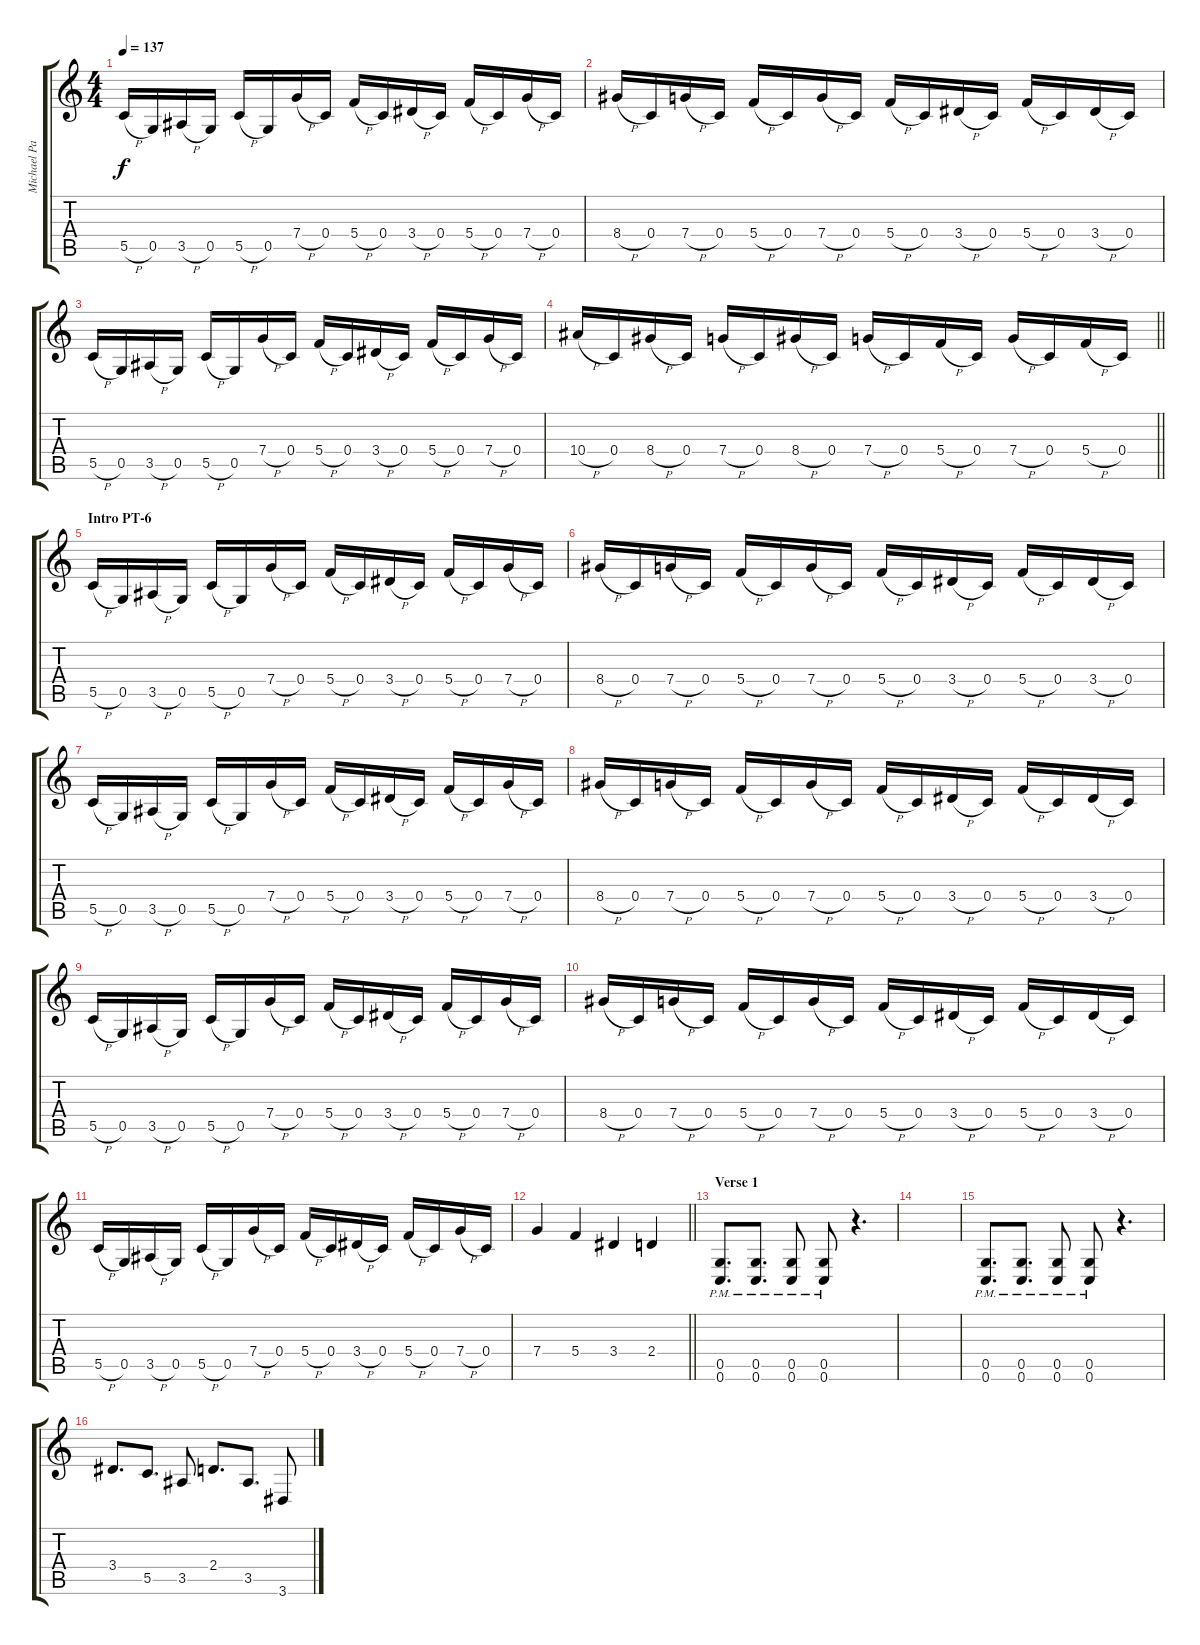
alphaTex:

\track ("Michael Padge (Lead Guitar)" "Michael Pa") {instrument distortionguitar}
\staff {score tabs}
\tuning (D4 A3 F3 C3 G2 C2) {hide}
\ts (4 4)
\tempo 137
\clef g2
\ks c
5.5{h}.16{dy f} 0.5.16 3.5{h}.16 0.5.16 5.5{h}.16 0.5.16 7.4{h}.16 0.4.16 5.4{h}.16 0.4.16 3.4{h}.16 0.4.16 5.4{h}.16 0.4.16 7.4{h}.16 0.4.16 |
8.4{h}.16 0.4.16 7.4{h}.16 0.4.16 5.4{h}.16 0.4.16 7.4{h}.16 0.4.16 5.4{h}.16 0.4.16 3.4{h}.16 0.4.16 5.4{h}.16 0.4.16 3.4{h}.16 0.4.16 |
5.5{h}.16 0.5.16 3.5{h}.16 0.5.16 5.5{h}.16 0.5.16 7.4{h}.16 0.4.16 5.4{h}.16 0.4.16 3.4{h}.16 0.4.16 5.4{h}.16 0.4.16 7.4{h}.16 0.4.16 |
\barLineRight lightlight
10.4{h}.16 0.4.16 8.4{h}.16 0.4.16 7.4{h}.16 0.4.16 8.4{h}.16 0.4.16 7.4{h}.16 0.4.16 5.4{h}.16 0.4.16 7.4{h}.16 0.4.16 5.4{h}.16 0.4.16 |
\section ("" "Intro PT-6")
5.5{h}.16 0.5.16 3.5{h}.16 0.5.16 5.5{h}.16 0.5.16 7.4{h}.16 0.4.16 5.4{h}.16 0.4.16 3.4{h}.16 0.4.16 5.4{h}.16 0.4.16 7.4{h}.16 0.4.16 |
8.4{h}.16 0.4.16 7.4{h}.16 0.4.16 5.4{h}.16 0.4.16 7.4{h}.16 0.4.16 5.4{h}.16 0.4.16 3.4{h}.16 0.4.16 5.4{h}.16 0.4.16 3.4{h}.16 0.4.16 |
5.5{h}.16 0.5.16 3.5{h}.16 0.5.16 5.5{h}.16 0.5.16 7.4{h}.16 0.4.16 5.4{h}.16 0.4.16 3.4{h}.16 0.4.16 5.4{h}.16 0.4.16 7.4{h}.16 0.4.16 |
8.4{h}.16 0.4.16 7.4{h}.16 0.4.16 5.4{h}.16 0.4.16 7.4{h}.16 0.4.16 5.4{h}.16 0.4.16 3.4{h}.16 0.4.16 5.4{h}.16 0.4.16 3.4{h}.16 0.4.16 |
5.5{h}.16 0.5.16 3.5{h}.16 0.5.16 5.5{h}.16 0.5.16 7.4{h}.16 0.4.16 5.4{h}.16 0.4.16 3.4{h}.16 0.4.16 5.4{h}.16 0.4.16 7.4{h}.16 0.4.16 |
8.4{h}.16 0.4.16 7.4{h}.16 0.4.16 5.4{h}.16 0.4.16 7.4{h}.16 0.4.16 5.4{h}.16 0.4.16 3.4{h}.16 0.4.16 5.4{h}.16 0.4.16 3.4{h}.16 0.4.16 |
5.5{h}.16 0.5.16 3.5{h}.16 0.5.16 5.5{h}.16 0.5.16 7.4{h}.16 0.4.16 5.4{h}.16 0.4.16 3.4{h}.16 0.4.16 5.4{h}.16 0.4.16 7.4{h}.16 0.4.16 |
\barLineRight lightlight
7.4.4 5.4.4 3.4.4 2.4.4 |
\section ("" "Verse 1")
(0.5{pm} 0.6{pm}).8{d} (0.5{pm} 0.6{pm}).8{d} (0.5{pm} 0.6{pm}).8 (0.5{pm} 0.6{pm}).8 r.4{d} |
|
(0.5{pm} 0.6{pm}).8{d} (0.5{pm} 0.6{pm}).8{d} (0.5{pm} 0.6{pm}).8 (0.5{pm} 0.6{pm}).8 r.4{d} |
3.4.8{d} 5.5.8{d} 3.5.8 2.4.8{d} 3.5.8{d} 3.6.8
